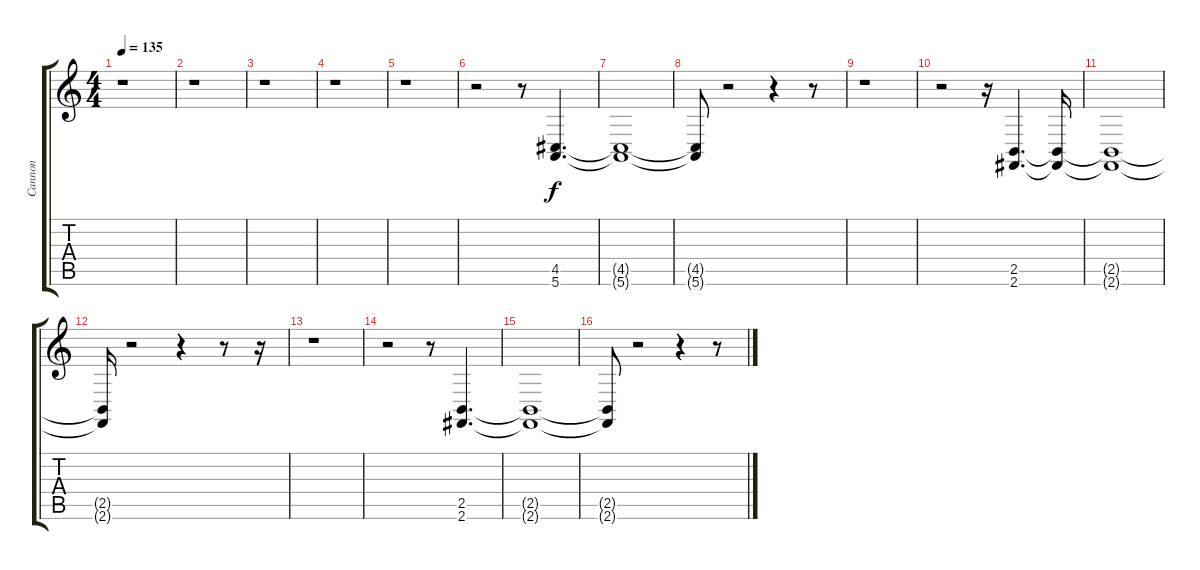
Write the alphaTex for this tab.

\track ("Cannon" "Cannon") {instrument gunshot}
\staff {score tabs}
\tuning (E4 B3 G3 D3 A2 E2) {hide}
\ts (4 4)
\tempo 135
\clef g2
\ks c
r.1{dy f} |
r.1 |
r.1 |
r.1 |
r.1 |
r.2 r.8 (4.5 5.6).4{d} |
(4.5{t} 5.6{t}).1 |
(4.5{t} 5.6{t}).8 r.2 r.4 r.8 |
r.1 |
r.2 r.16 (2.5 2.6).4{d} (2.5{t} 2.6{t}).16 |
(2.5{t} 2.6{t}).1 |
(2.5{t} 2.6{t}).16 r.2 r.4 r.8 r.16 |
r.1 |
r.2 r.8 (2.5 2.6).4{d} |
(2.5{t} 2.6{t}).1 |
(2.5{t} 2.6{t}).8 r.2 r.4 r.8
